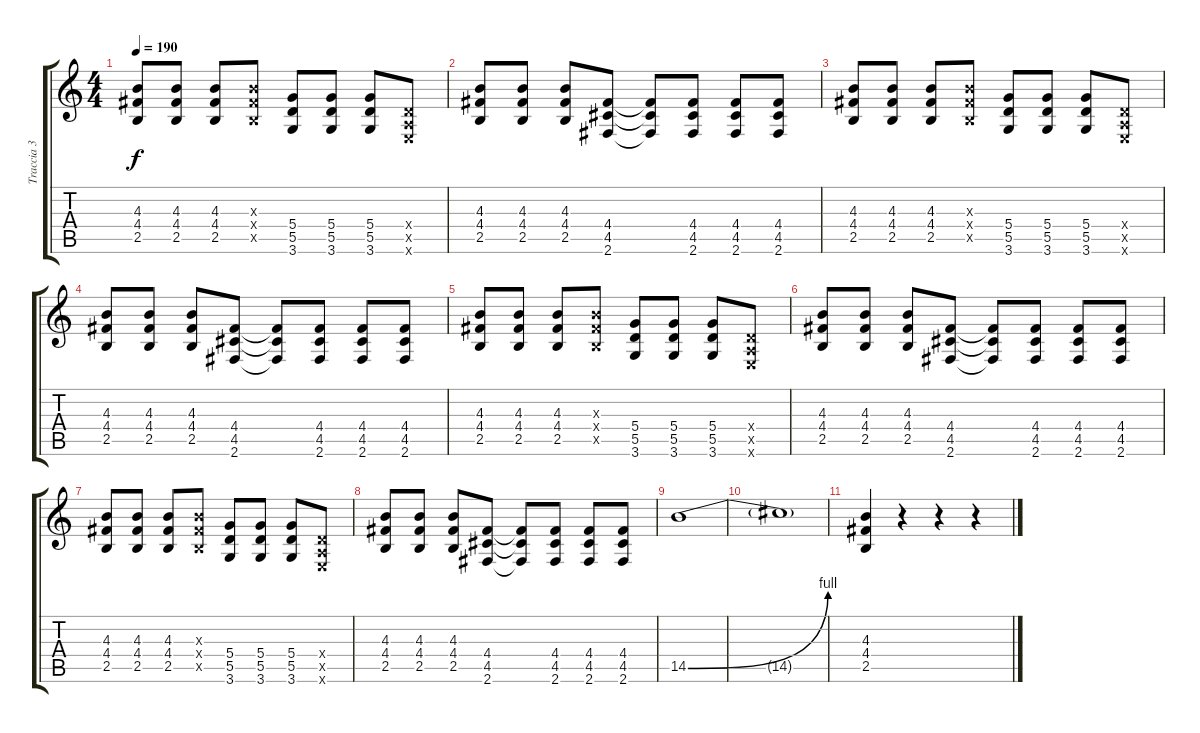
\track ("Traccia 3" "Traccia 3") {instrument distortionguitar}
\staff {score tabs}
\tuning (E4 B3 G3 D3 A2 E2) {hide}
\ts (4 4)
\tempo 190
\clef g2
\ks c
(4.3 4.4 2.5).8{dy f} (4.3 4.4 2.5).8 (4.3 4.4 2.5).8 (4.3{x} 4.4{x} 2.5{x}).8 (5.4 5.5 3.6).8 (5.4 5.5 3.6).8 (5.4 5.5 3.6).8 (0.4{x} 0.5{x} 0.6{x}).8 |
(4.3 4.4 2.5).8 (4.3 4.4 2.5).8 (4.3 4.4 2.5).8 (4.4 4.5 2.6).8 (4.4{t} 4.5{t} 2.6{t}).8 (4.4 4.5 2.6).8 (4.4 4.5 2.6).8 (4.4 4.5 2.6).8 |
(4.3 4.4 2.5).8 (4.3 4.4 2.5).8 (4.3 4.4 2.5).8 (4.3{x} 4.4{x} 2.5{x}).8 (5.4 5.5 3.6).8 (5.4 5.5 3.6).8 (5.4 5.5 3.6).8 (0.4{x} 0.5{x} 0.6{x}).8 |
(4.3 4.4 2.5).8 (4.3 4.4 2.5).8 (4.3 4.4 2.5).8 (4.4 4.5 2.6).8 (4.4{t} 4.5{t} 2.6{t}).8 (4.4 4.5 2.6).8 (4.4 4.5 2.6).8 (4.4 4.5 2.6).8 |
(4.3 4.4 2.5).8 (4.3 4.4 2.5).8 (4.3 4.4 2.5).8 (4.3{x} 4.4{x} 2.5{x}).8 (5.4 5.5 3.6).8 (5.4 5.5 3.6).8 (5.4 5.5 3.6).8 (0.4{x} 0.5{x} 0.6{x}).8 |
(4.3 4.4 2.5).8 (4.3 4.4 2.5).8 (4.3 4.4 2.5).8 (4.4 4.5 2.6).8 (4.4{t} 4.5{t} 2.6{t}).8 (4.4 4.5 2.6).8 (4.4 4.5 2.6).8 (4.4 4.5 2.6).8 |
(4.3 4.4 2.5).8 (4.3 4.4 2.5).8 (4.3 4.4 2.5).8 (4.3{x} 4.4{x} 2.5{x}).8 (5.4 5.5 3.6).8 (5.4 5.5 3.6).8 (5.4 5.5 3.6).8 (0.4{x} 0.5{x} 0.6{x}).8 |
(4.3 4.4 2.5).8 (4.3 4.4 2.5).8 (4.3 4.4 2.5).8 (4.4 4.5 2.6).8 (4.4{t} 4.5{t} 2.6{t}).8 (4.4 4.5 2.6).8 (4.4 4.5 2.6).8 (4.4 4.5 2.6).8 |
14.5{be (bend 0 0 60 4)}.1 |
14.5{t}.1 |
(4.3 4.4 2.5).4 r.4 r.4 r.4
